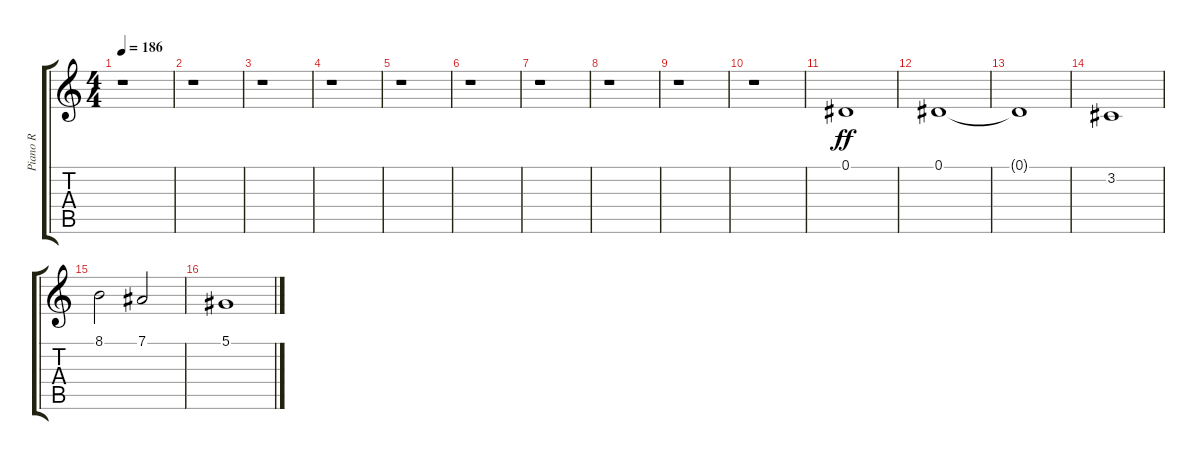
\track ("Piano R" "Piano R") {instrument brightacousticpiano}
\staff {score tabs}
\tuning (Eb4 Bb3 Gb3 Db3 Ab2 Eb2) {hide}
\ts (4 4)
\tempo 186
\clef g2
\ks c
r.1{dy f} |
r.1 |
r.1 |
r.1 |
r.1 |
r.1 |
r.1 |
r.1 |
r.1 |
r.1 |
0.1.1{dy ff} |
0.1.1 |
0.1{t}.1 |
3.2.1 |
8.1.2 7.1.2 |
5.1.1
